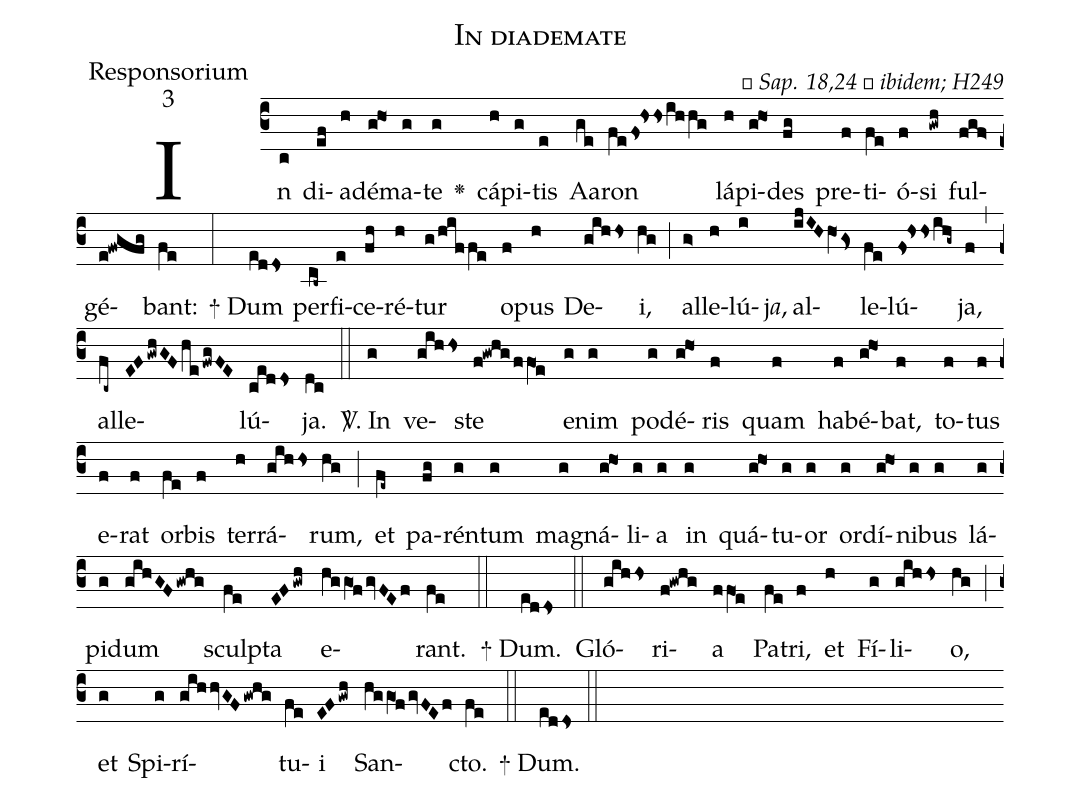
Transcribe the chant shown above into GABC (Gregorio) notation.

name:In diademate;
office-part:Responsorium;
mode:3;
commentary:ꝶ Sap. 18,24 ꝟ ibidem; H249;
%%
(c3) In(c) di(ef)a(h)dé(g!ho1)ma(g)te(g) <v>\greheightstar</v>()
cá(h)pi(g)tis(e) Aa(ge)ron(fefs!hssih/hg) lá(h)pi(g!ho1)des(fg)
pre(f)ti(fe)ó(f)si(gwh) ful(fgf>)gé(e!fwgfg)bant:(fe) (:)

+
Dum(edds) per(cb~)fi(e)ce(fh)ré(h)tur(g/hif/fe) o(f)pus(h) De(gihhs)i,(hg) (;)
al(g>)le(h)lú-(i)j<i>a</i>,() al(ijIHhO1gs>)le(fe)lú(fs!hssihg~)ja,(f) (,)
al(fc~)le(EFgwhGFhefwgFE)lú(cedds)ja.(dc) (::)

<sp>V/</sp>.
In(g) ve(gihhs)ste(f!gwhg/ffO1e) e(g)nim(g) po(g)dé(g!ho1)ris(f) quam(f) ha(f)bé(g!ho1)bat,(f)
to(f)tus(f) e(f)rat(f) or(fe)bis(f) ter(h)rá(gihhs)rum,(hg) (;)
et(fe~) pa(fg)rén(g)tum(g) ma(g)gná(g!ho1)li(g)a(g) in(g) quá(g!ho1)tu(g)or(g) or(g)dí(g!ho1)ni(g)bus(g) lá(g)pi(g)dum(gihGFgwhg) scul(fe)pta(EFgwh) e(hg/gO1fgvFEf)rant.(fe) (::)

+
Dum.(edds) (::)

Gló(gihhs)ri(f!gwhg)a(ffO1e) Pa(fe)tri,(f)
et(h) Fí(g)li(gihhs)o,(hg) (;)
et(g) Spi(g)rí(gihhvGFgwhg)tu(fe)i(EFgwh)
San(hg/gO1fgvFEf)cto.(fe) (::)

+
Dum.(edds) (::)
